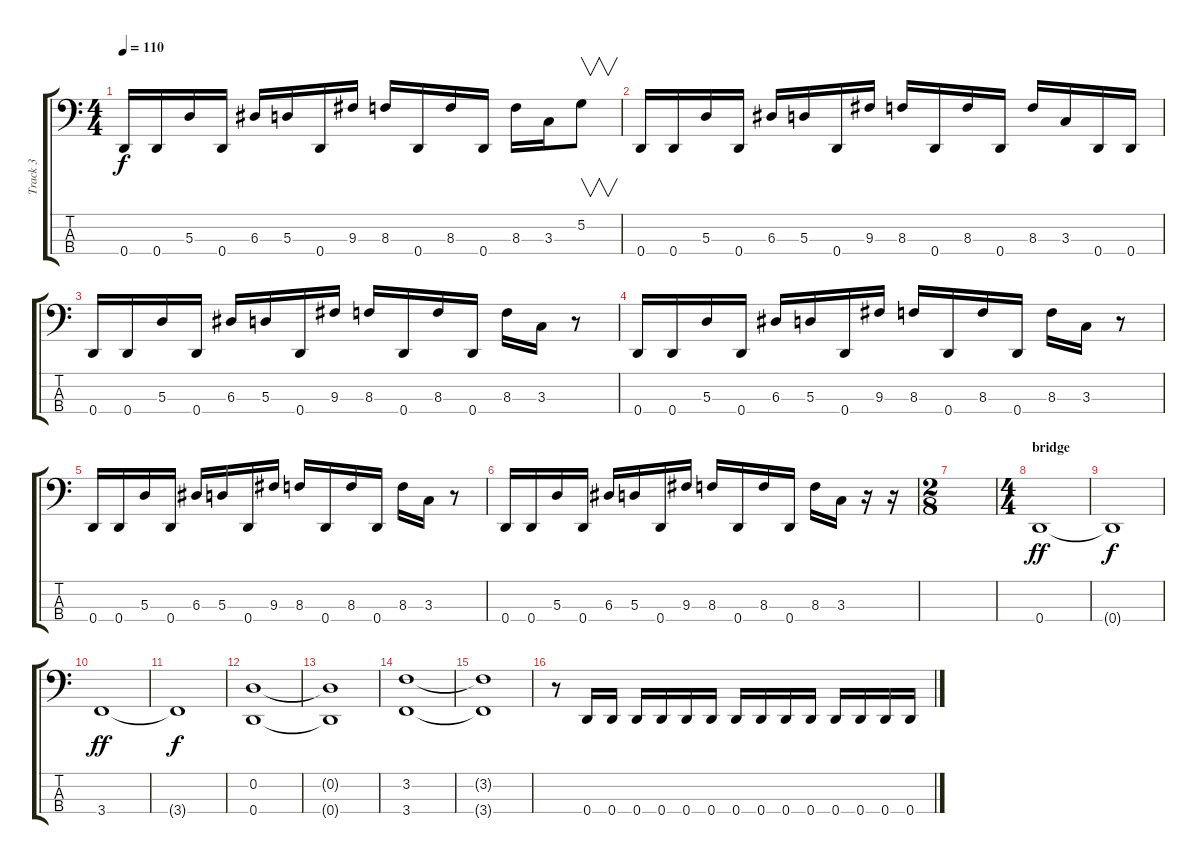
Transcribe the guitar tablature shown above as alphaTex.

\track ("Track 3" "Track 3") {instrument electricbassfinger}
\staff {score tabs}
\tuning (G2 D2 A1 D1) {hide}
\ts (4 4)
\tempo 110
\clef f4
\ks c
0.4.16{dy f} 0.4.16 5.3.16 0.4.16 6.3.16 5.3.16 0.4.16 9.3.16 8.3.16 0.4.16 8.3.16 0.4.16 8.3.16 3.3.16 5.2.8{v} |
0.4.16 0.4.16 5.3.16 0.4.16 6.3.16 5.3.16 0.4.16 9.3.16 8.3.16 0.4.16 8.3.16 0.4.16 8.3.16 3.3.16 0.4.16 0.4.16 |
0.4.16 0.4.16 5.3.16 0.4.16 6.3.16 5.3.16 0.4.16 9.3.16 8.3.16 0.4.16 8.3.16 0.4.16 8.3.16 3.3.16 r.8 |
0.4.16 0.4.16 5.3.16 0.4.16 6.3.16 5.3.16 0.4.16 9.3.16 8.3.16 0.4.16 8.3.16 0.4.16 8.3.16 3.3.16 r.8 |
0.4.16 0.4.16 5.3.16 0.4.16 6.3.16 5.3.16 0.4.16 9.3.16 8.3.16 0.4.16 8.3.16 0.4.16 8.3.16 3.3.16 r.8 |
0.4.16 0.4.16 5.3.16 0.4.16 6.3.16 5.3.16 0.4.16 9.3.16 8.3.16 0.4.16 8.3.16 0.4.16 8.3.16 3.3.16 r.16 r.16 |
\ts (2 8)
|
\ts (4 4)
\section ("" "bridge")
0.4.1{dy ff} |
0.4{t}.1{dy f} |
3.4.1{dy ff} |
3.4{t}.1{dy f} |
(0.2 0.4).1 |
(0.2{t} 0.4{t}).1 |
(3.2 3.4).1 |
(3.2{t} 3.4{t}).1 |
r.8 0.4.16 0.4.16 0.4.16 0.4.16 0.4.16 0.4.16 0.4.16 0.4.16 0.4.16 0.4.16 0.4.16 0.4.16 0.4.16 0.4.16
